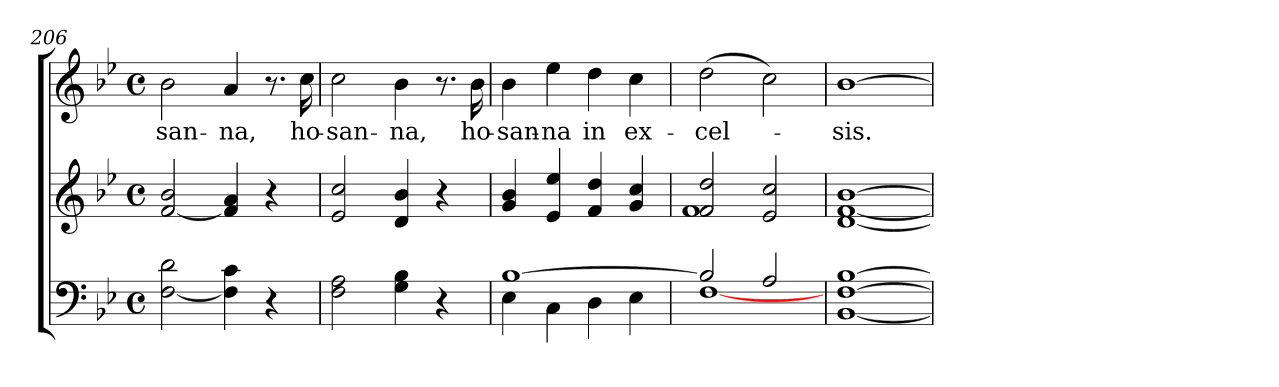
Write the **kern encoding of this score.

**kern	**kern	**kern	**text
*part2	*part2	*part1	*part1
*staff3	*staff2	*staff1	*staff1
*clefF4	*clefG2	*clefG2	*
*k[b-e-]	*k[b-e-]	*k[b-e-]	*
*B-:	*B-:	*B-:	*
*M4/4	*M4/4	*M4/4	*
*met(c)	*met(c)	*met(c)	*
=206	=206	=206	=206
!	!	!	!LO:LY:b
[<2F\ 2d\	[2f/ 2b-/	2b-\	-san-
!	!	!	!LO:LY:b
4F\] 4c\	4f/] 4a/	4a/	-na,
4r	4r	8.r	.
!	!	!	!LO:LY:b
.	.	16cc\	ho-
=207	=207	=207	=207
!	!	!	!LO:LY:b
2F\ 2A\	2e-/ 2cc/	2cc\	-san-
!	!	!	!LO:LY:b
4G\ 4B-\	4d/ 4b-/	4b-\	-na,
4r	4r	8.r	.
!	!	!	!LO:LY:b
.	.	16b-\	ho-
=208	=208	=208	=208
*^	*	*	*
!	!	!	!	!LO:LY:b
[>1B-	4E-\	4g/ 4b-/	4b-\	-san-
!	!	!	!	!LO:LY:b
.	4C\	4e-/ 4ee-/	4ee-\	-na
!	!	!	!	!LO:LY:b
.	4D\	4f/ 4dd/	4dd\	in
!	!	!	!	!LO:LY:b
.	4E-\	4g/ 4cc/	4cc\	ex-
=209	=209	=209	=209	=209
*	*	*^	*	*
!	!	!	!	!	!LO:LY:b
2B-/]	[<1F	2f/ 2dd/	1f	(>2dd\	-cel-
2A/	.	2e-/ 2cc/	.	2cc\)	.
*v	*v	*	*	*	*
*	*v	*v	*	*
=210	=210	=210	=210
!	!	!	!LO:LY:b
[1BB- [1F [1B-	[1d [1f [1b-	[1b-	-sis.
=	=	=	=
*-	*-	*-	*-
